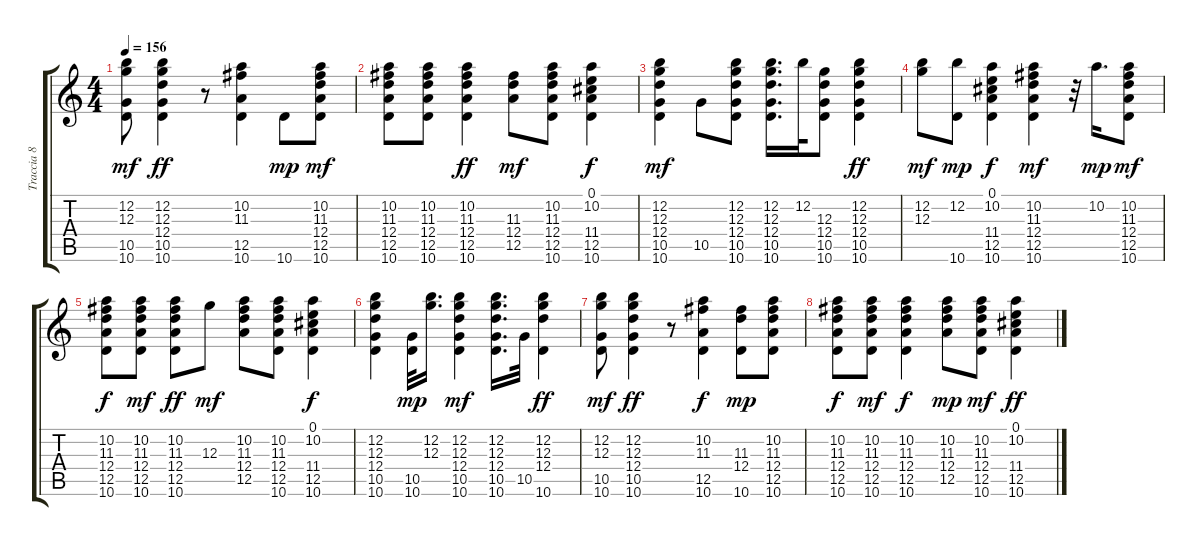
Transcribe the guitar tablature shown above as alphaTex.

\track ("Traccia 8" "Traccia 8") {instrument acousticguitarnylon}
\staff {score tabs}
\tuning (E4 B3 G3 D3 A2 E2) {hide}
\ts (4 4)
\tempo 156
\clef g2
\ks c
(12.2 12.3 10.5 10.6).8{dy mf} (12.2 12.3 12.4 10.5 10.6).4{dy ff} r.8 (10.2 11.3 12.5 10.6).4 10.6.8{dy mp} (10.2 11.3 12.4 12.5 10.6).8{dy mf} |
(10.2 11.3 12.4 12.5 10.6).8 (10.2 11.3 12.4 12.5 10.6).8 (10.2 11.3 12.4 12.5 10.6).4{dy ff} (11.3 12.4 12.5).8{dy mf} (10.2 11.3 12.4 12.5 10.6).8 (0.1 10.2 11.4 12.5 10.6).4{dy f} |
(12.2 12.3 12.4 10.5 10.6).4{dy mf} 10.5.8 (12.2 12.3 12.4 10.5 10.6).8 (12.2 12.3 12.4 10.5 10.6).16{d} 12.2.32 (12.3 12.4 10.5 10.6).8 (12.2 12.3 12.4 10.5 10.6).4{dy ff} |
(12.2 12.3).8{dy mf} (12.2 10.6).8{dy mp} (0.1 10.2 11.4 12.5 10.6).4{dy f} (10.2 11.3 12.4 12.5 10.6).4{dy mf} r.32 10.2.16{d dy mp} (10.2 11.3 12.4 12.5 10.6).8{dy mf} |
(10.2 11.3 12.4 12.5 10.6).8{dy f} (10.2 11.3 12.4 12.5 10.6).8{dy mf} (10.2 11.3 12.4 12.5 10.6).8{dy ff} 12.3.8{dy mf} (10.2 11.3 12.4 12.5).8 (10.2 11.3 12.4 12.5 10.6).8 (0.1 10.2 11.4 12.5 10.6).4{dy f} |
(12.2 12.3 12.4 10.5 10.6).4 (10.5 10.6).32{dy mp} (12.2 12.3).16{d} (12.2 12.3 12.4 10.5 10.6).4{dy mf} (12.2 12.3 12.4 10.5 10.6).16{d} 10.5.32 (12.2 12.3 12.4 10.6).4{dy ff} |
(12.2 12.3 10.5 10.6).8{dy mf} (12.2 12.3 12.4 10.5 10.6).4{dy ff} r.8 (10.2 11.3 12.5 10.6).4{dy f} (11.3 12.4 10.6).8{dy mp} (10.2 11.3 12.4 12.5 10.6).8 |
(10.2 11.3 12.4 12.5 10.6).8{dy f} (10.2 11.3 12.4 12.5 10.6).8{dy mf} (10.2 11.3 12.4 12.5 10.6).4{dy f} (10.2 11.3 12.4 12.5).8{dy mp} (10.2 11.3 12.4 12.5 10.6).8{dy mf} (0.1 10.2 11.4 12.5 10.6).4{dy ff}
